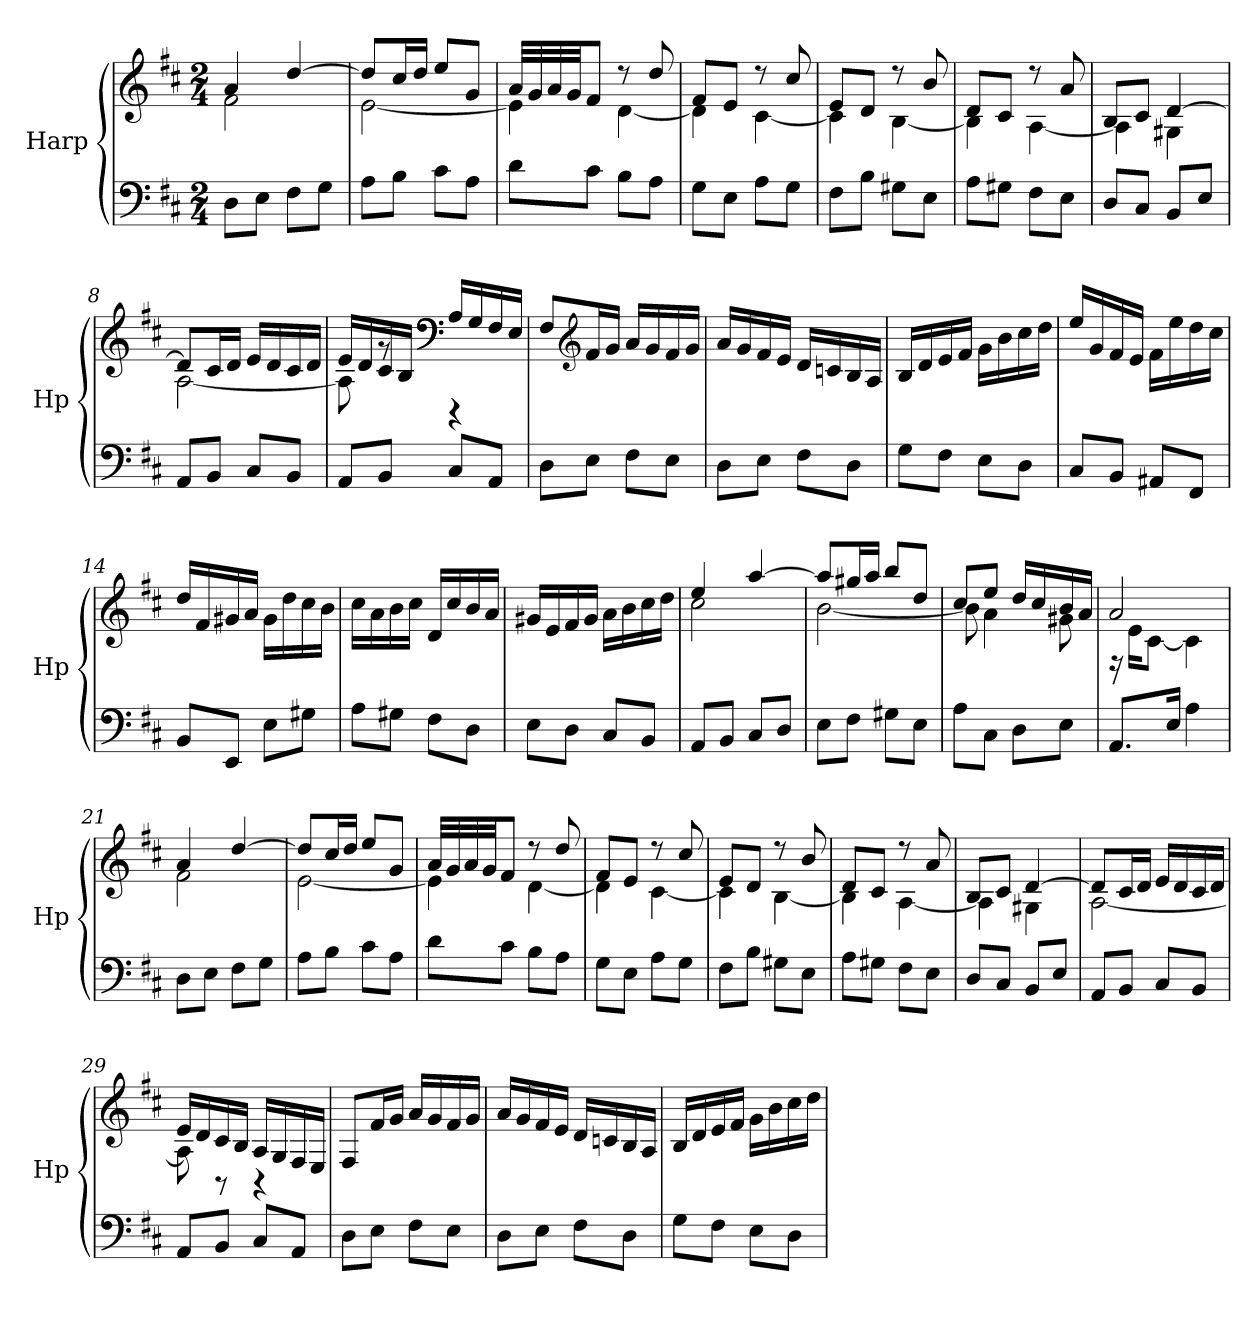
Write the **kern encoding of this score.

**kern	**kern
*part1	*part1
*staff2	*staff1
*I"Harp	*
*I'Hp	*
*clefF4	*clefG2
*k[f#c#]	*k[f#c#]
*M2/4	*M2/4
=1	=1
*	*^
8D\L	4a/	2f#\
8E\J	.	.
8F#\L	[4dd/	.
8G\J	.	.
=2	=2	=2
8A\L	8dd/L]	[2e\
8B\J	16cc#/L	.
.	16dd/JJ	.
8c#\L	8ee/L	.
8A\J	8g/J	.
=3	=3	=3
8d\L	32a/LLL	4e\]
.	32g/	.
.	32a/	.
.	32g/JJ	.
8c#\J	8f#/J	.
8B\L	8r	[4d\
8A\J	8dd/	.
=4	=4	=4
8G\L	8f#/L	4d\]
8E\J	8e/J	.
8A\L	8r	[4c#\
8G\J	8cc#/	.
=5	=5	=5
8F#\L	8e/L	4c#\]
8B\J	8d/J	.
8G#X\L	8r	[4B\
8E\J	8b/	.
=6	=6	=6
8A\L	8d/L	4B\]
8G#X\J	8c#/J	.
8F#\L	8r	[4A\
8E\J	8a/	.
=7	=7	=7
8D/L	8B/L	4A\]
8C#/J	8c#/J	.
8BB/L	[4d/	4G#X\
8E/J	.	.
!!LO:LB:g=z	!!
=8	=8	=8
8AA/L	8d/L]	[2A\
8BB/J	16c#/L	.
.	16d/JJ	.
8C#/L	16e/LL	.
.	16d/	.
8BB/J	16c#/	.
.	16d/JJ	.
=9	=9	=9
8AA/L	16e/LL	8A\]
.	16d/	.
8BB/J	16c#/	8rg
.	16B/JJ	.
*	*clefF4	*
8C#/L	16A/LL	4rDDD
.	16G/	.
8AA/J	16F#/	.
.	16E/JJ	.
*	*v	*v
=10	=10
8D\L	8F#/L
*	*clefG2
8E\J	16f#/L
.	16g/JJ
8F#\L	16a/LL
.	16g/
8E\J	16f#/
.	16g/JJ
=11	=11
8D\L	16a/LL
.	16g/
8E\J	16f#/
.	16e/JJ
8F#\L	16d/LL
.	16cn/
8D\J	16B/
.	16A/JJ
=12	=12
8G\L	16B/LL
.	16d/
8F#\J	16e/
.	16f#/JJ
8E\L	16g\LL
.	16b\
8D\J	16cc#\
.	16dd\JJ
!!LO:LB:g=z
=13	=13
8C#/L	16ee/LL
.	16g/
8BB/J	16f#/
.	16e/JJ
8AA#X/L	16f#\LL
.	16ee\
8FF#/J	16dd\
.	16cc#\JJ
=14	=14
8BB/L	16dd/LL
.	16f#/
8EE/J	16g#X/
.	16a/JJ
8E\L	16g#\LL
.	16dd\
8G#X\J	16cc#\
.	16b\JJ
=15	=15
8A\L	16cc#\LL
.	16a\
8G#X\J	16b\
.	16cc#\JJ
8F#\L	16d/LL
.	16cc#/
8D\J	16b/
.	16a/JJ
=16	=16
8E\L	16g#X/LL
.	16e/
8D\J	16f#/
.	16g#/JJ
8C#/L	16a\LL
.	16b\
8BB/J	16cc#\
.	16dd\JJ
=17	=17
*	*^
8AA/L	4ee/	2cc#\
8BB/J	.	.
8C#/L	[4aa/	.
8D/J	.	.
=18	=18	=18
8E\L	8aa/L]	[2b\
8F#\J	16gg#X/L	.
.	16aa/JJ	.
8G#X\L	8bb/L	.
8E\J	8dd/J	.
!!LO:LB:g=z	!!
=19	=19	=19
8A\L	8cc#/L	8b\]
8C#\J	8ee/J	4a\
8D\L	16dd/LL	.
.	16cc#/	.
8E\J	16b/	8g#X\
.	16a/JJ	.
=20	=20	=20
8.AA/L	2a/	16rF
.	.	16e\KL
.	.	[8c#\J
16E/Jk	.	.
4A\	.	4c#\]
=21	=21	=21
8D\L	4a/	2f#\
8E\J	.	.
8F#\L	[4dd/	.
8G\J	.	.
=22	=22	=22
8A\L	8dd/L]	[2e\
8B\J	16cc#/L	.
.	16dd/JJ	.
8c#\L	8ee/L	.
8A\J	8g/J	.
=23	=23	=23
8d\L	32a/LLL	4e\]
.	32g/	.
.	32a/	.
.	32g/JJ	.
8c#\J	8f#/J	.
8B\L	8r	[4d\
8A\J	8dd/	.
=24	=24	=24
8G\L	8f#/L	4d\]
8E\J	8e/J	.
8A\L	8r	[4c#\
8G\J	8cc#/	.
=25	=25	=25
8F#\L	8e/L	4c#\]
8B\J	8d/J	.
8G#X\L	8r	[4B\
8E\J	8b/	.
!!LO:LB:g=z	!!
=26	=26	=26
8A\L	8d/L	4B\]
8G#X\J	8c#/J	.
8F#\L	8r	[4A\
8E\J	8a/	.
=27	=27	=27
8D/L	8B/L	4A\]
8C#/J	8c#/J	.
8BB/L	[4d/	4G#X\
8E/J	.	.
=28	=28	=28
8AA/L	8d/L]	[2A\
8BB/J	16c#/L	.
.	16d/JJ	.
8C#/L	16e/LL	.
.	16d/	.
8BB/J	16c#/	.
.	16d/JJ	.
=29	=29	=29
8AA/L	16e/LL	8A\]
.	16d/	.
8BB/J	16c#/	8rBB
.	16B/JJ	.
8C#/L	16A/LL	4rBB
.	16G/	.
8AA/J	16F#/	.
.	16E/JJ	.
*	*v	*v
=30	=30
8D\L	8F#/L
8E\J	16f#/L
.	16g/JJ
8F#\L	16a/LL
.	16g/
8E\J	16f#/
.	16g/JJ
!!LO:PB:g=z
=31	=31
8D\L	16a/LL
.	16g/
8E\J	16f#/
.	16e/JJ
8F#\L	16d/LL
.	16cn/
8D\J	16B/
.	16A/JJ
=32	=32
8G\L	16B/LL
.	16d/
8F#\J	16e/
.	16f#/JJ
8E\L	16g\LL
.	16b\
8D\J	16cc#\
.	16dd\JJ
=	=
*-	*-
